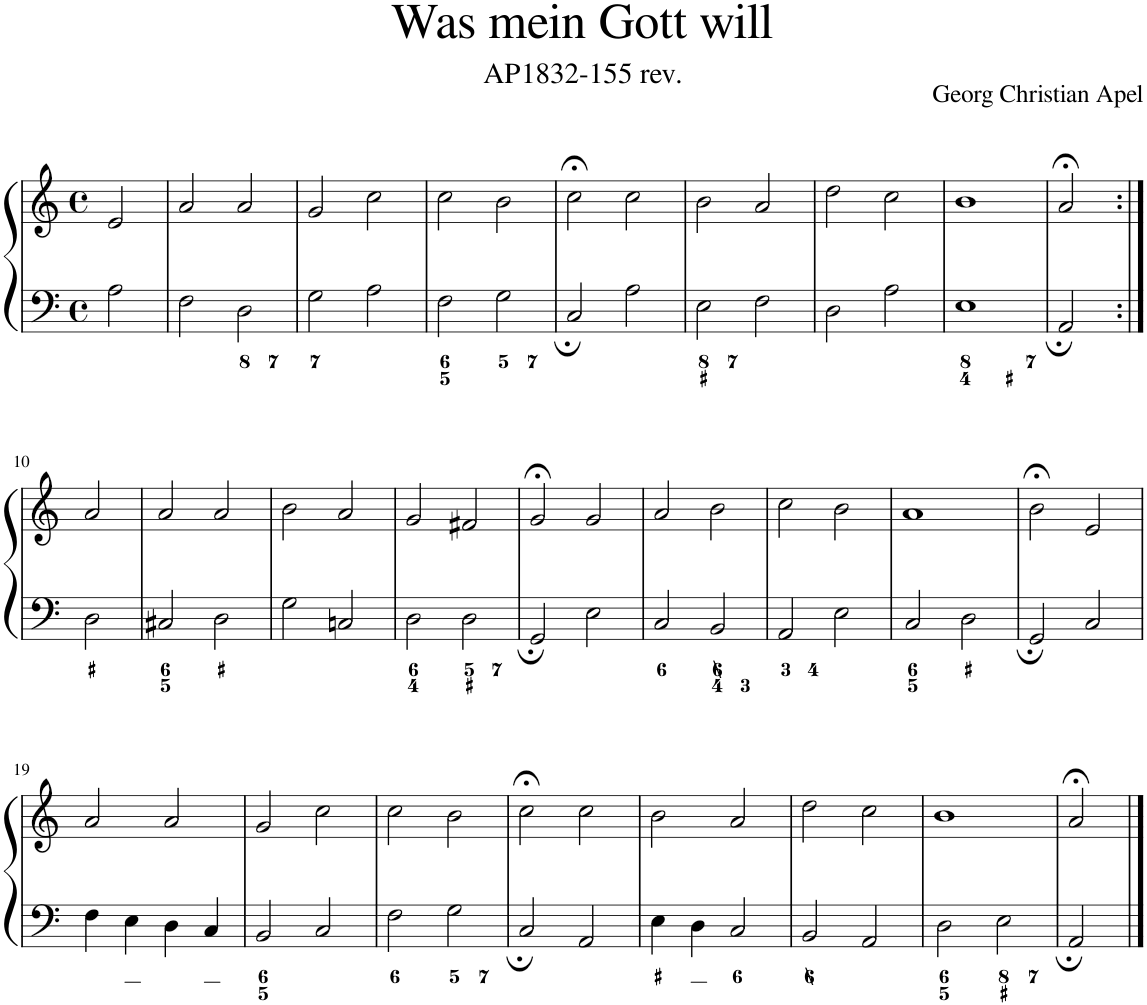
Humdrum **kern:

**kern	**kern
*part1	*part1
*staff2	*staff1
*I"Piano	*
*I'Pno.	*
*clefF4	*clefG2
*k[]	*k[]
*M4/4	*M4/4
*met(c)	*met(c)
=1	=1
2A\	2e/
=2	=2
2F\	2a/
2D\	2a/
=3	=3
2G\	2g/
2A\	2cc\
=4	=4
2F\	2cc\
2G\	2b\
=5	=5
2C/	2cc;<\
2A\	2cc\
=6	=6
2E\	2b\
2F\	2a/
=7	=7
2D\	2dd\
2A\	2cc\
=8	=8
1E	1b
=9	=9
2AA/	2a;</
!!LO:LB:g=z
=10:|!	=10:|!
2D\	2a/
=11	=11
2C#X/	2a/
2D\	2a/
=12	=12
2G\	2b\
2Cn/	2a/
=13	=13
2D\	2g/
2D\	2f#X/
=14	=14
2GG/	2g;</
2E\	2g/
=15	=15
2C/	2a/
2BB/	2b\
=16	=16
2AA/	2cc\
2E\	2b\
=17	=17
2C/	1a
2D\	.
=18	=18
2GG/	2b;<\
2C/	2e/
!!LO:LB:g=z
=19	=19
4F\	2a/
4E\	.
4D\	2a/
4C/	.
=20	=20
2BB/	2g/
2C/	2cc\
=21	=21
2F\	2cc\
2G\	2b\
=22	=22
2C/	2cc;<\
2AA/	2cc\
=23	=23
4E\	2b\
4D\	.
2C/	2a/
=24	=24
2BB/	2dd\
2AA/	2cc\
=25	=25
2D\	1b
2E\	.
=26	=26
2AA/	2a;</
==	==
*-	*-
